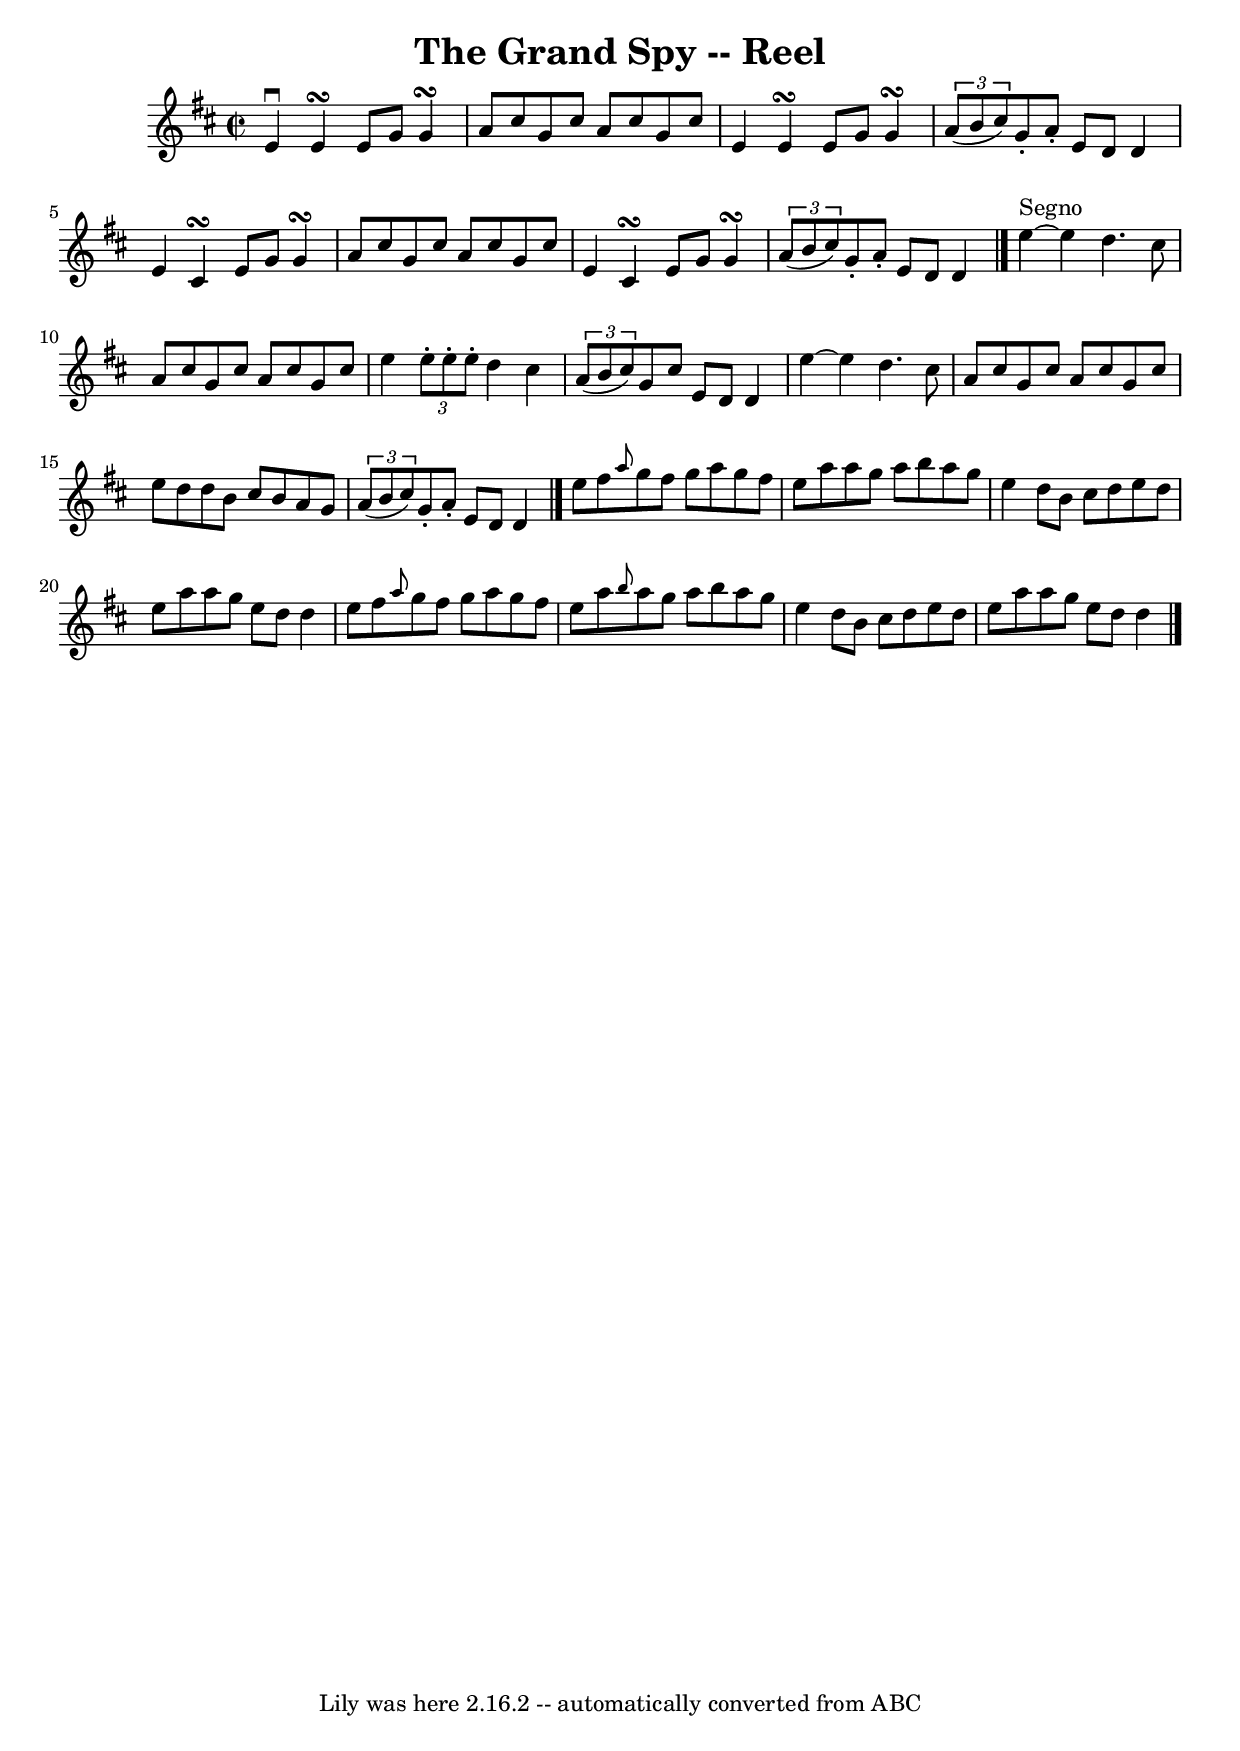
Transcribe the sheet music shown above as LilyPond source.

\version "2.16.2"
\include "Mammoth.ily"
\header {
  %% book = "Ryan's Mammoth Collection"
  crossRefNumber = "1"
  footnotes = "\\\\173\\\\This tune sounds better with 0 sharps, the book has 2."
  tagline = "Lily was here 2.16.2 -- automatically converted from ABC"
  title = "The Grand Spy -- Reel"

}
voicedefault =  {


  \override Staff.TimeSignature #'style = #'C
  \time 2/2 
  \key d \major
  e'4^\downbow e'4\turn e'8 g'8 g'4\turn   
  |
  a'8 cis''8 g'8 cis''8 a'8 cis''8 g'8 cis''8    
  |
  e'4 e'4\turn e'8 g'8 g'4\turn    |
  \times 2/3 { 
    a'8 (b'8 cis''8) 
  } g'8 -. a'8 -. e'8 d'8 d'4    |
  
  e'4 cis'4\turn e'8 g'8 g'4\turn    |
  a'8 cis''8    
  g'8 cis''8 a'8 cis''8 g'8 cis''8    |
  e'4 cis'4 
  \turn e'8 g'8 g'4\turn    |
  \times 2/3 { a'8 (b'8    
	       cis''8) 
	     } g'8 -. a'8 -. e'8 d'8 d'4    \bar "|." e''4^"Segno"  ~ e''4 d''4. cis''8    |
  a'8 cis''8 g'8    
  cis''8 a'8 cis''8 g'8 cis''8    |
  e''4  \times 2/3 {   
    e''8 -. e''8 -. e''8 -. 
  } d''4 cis''4    |
  \times 2/3 { a'8 
	       (b'8 cis''8) 
	     } g'8 cis''8 e'8 d'8 d'4    |
  
  e''4   ~ e''4 d''4. cis''8    |
  a'8 cis''8 g'8    
  cis''8 a'8 cis''8 g'8 cis''8    |
  e''8 d''8 d''8    
  b'8 cis''8 b'8 a'8 g'8    |
  \times 2/3 { a'8 (b'8    
	       cis''8) 
	     } g'8 -. a'8 -. e'8 d'8 d'4    \bar "|." e''8    
  fis''8  \grace { a''8  
		 } g''8 fis''8 g''8 a''8 g''8 fis''8  
  |
  e''8 a''8 a''8 g''8 a''8 b''8 a''8 g''8    
  |
  e''4 d''8 b'8 cis''8 d''8 e''8 d''8    |
  
  e''8 a''8 a''8 g''8 e''8 d''8 d''4    |
  e''8    
  fis''8  \grace { a''8  
		 } g''8 fis''8 g''8 a''8 g''8 fis''8  
  |
  e''8 a''8  \grace { b''8  
		    } a''8 g''8 a''8 b''8   
  a''8 g''8    |
  e''4 d''8 b'8 cis''8 d''8 e''8    
  d''8    |
  e''8 a''8 a''8 g''8 e''8 d''8 d''4      
  \bar "|."   

}

\score{
  <<

    \context Staff="default"
    {
      \voicedefault 
      
    }

  >>
  \layout {
    
  }
  \midi {
  }

}
